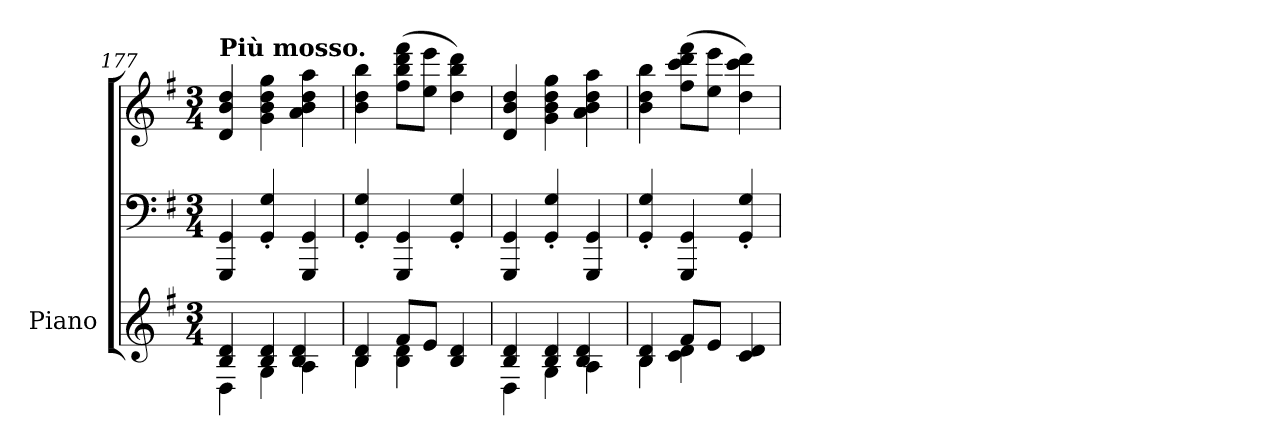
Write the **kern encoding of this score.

**kern	**kern	**kern
*part1	*part1	*part1
*staff3	*staff2	*staff1
*I"Piano	*	*
*I'Pno.	*	*
*clefG2	*clefF4	*clefG2
*k[f#]	*k[f#]	*k[f#]
*M3/4	*M3/4	*M3/4
*MM206	*MM206	*MM206
=177	=177	=177
*^	*	*
!	!	!	!LO:TX:a:B:t=Più mosso.
4D\	4B/ 4d/	4GGG/ 4GG/	4d/ 4b/ 4dd/
4G\	4B/ 4d/	4GG/' 4G/'	4g\ 4b\ 4dd\ 4gg\
4A\	4B/ 4d/	4GGG/ 4GG/	4a\ 4b\ 4dd\ 4aa\
=178	=178	=178	=178
4B\	4B/ 4d/	4GG/' 4G/'	4b\ 4dd\ 4bb\
8f#/L	4B\ 4d\	4GGG/ 4GG/	(>8ff#\ 8bb\ 8ddd\ 8fff#\L
8e/J	.	.	8ee\ 8eee\J
4ryy	4B/ 4d/	4GG/' 4G/'	4dd\ 4bb\ 4ddd\)
=179	=179	=179	=179
4D\	4B/ 4d/	4GGG/ 4GG/	4d/ 4b/ 4dd/
4G\	4B/ 4d/	4GG/' 4G/'	4g\ 4b\ 4dd\ 4gg\
4A\	4B/ 4d/	4GGG/ 4GG/	4a\ 4b\ 4dd\ 4aa\
=180	=180	=180	=180
4B\	4B/ 4d/	4GG/' 4G/'	4b\ 4dd\ 4bb\
8f#/L	4c\ 4d\	4GGG/ 4GG/	(>8ff#\ 8ccc\ 8ddd\ 8fff#\L
8e/J	.	.	8ee\ 8eee\J
4ryy	4c/ 4d/	4GG/' 4G/'	4dd\ 4ccc\ 4ddd\)
*v	*v	*	*
=	=	=
*-	*-	*-
